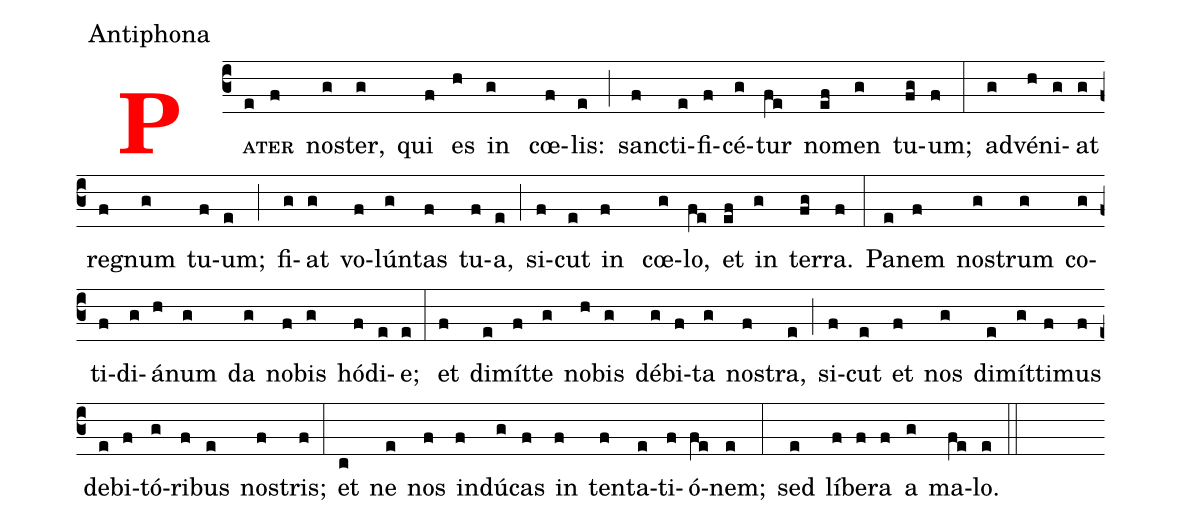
office-part: Antiphona;
%%
<v>\bf\textcolor{red}{P}</v><v>\sc{a}</v>(c3e)<v>\sc{ter}</v>(f) nos(g)ter,(g)
qui(f) es(h) in (g) cœ(f)lis:(e) (;) san(f)cti(e)fi(f)cé(g)tur(fe) no(ef)men(g) tu(fg)um;(f)
(:) ad(g)vé(h)ni(g)at(g) re(f)gnum(g) tu(f)um;(e) (;) fi(g)at(g) vo(f)lún(g)tas(f) tu(f)a,(e) (;)
si(f)cut(e) in (f) cœ(g)lo,(fe) et(ef) in(g) ter(fg)ra.(f) (:)
Pa(e)nem(f) nos(g)trum(g) co(g)ti(f)di(g)á(h)num(g) da(g) no(f)bis(g) hó(f)di(e)e;(e) (:) et(f) di(e)mít(f)te(g) no(h)bis(g) dé(g)bi(f)ta(g) nos(f)tra,(e) (;)
si(f)cut(e) et(f) nos(g) di(e)mít(g)ti(f)mus(f) de(e)bi(f)tó(g)ri(f)bus(e) nos(f)tris;(f) (:)
et(c) ne(e) nos(f) in(f)dú(g)cas(f) in(f) ten(f)ta(e)ti(f)ó(fe)nem;(e) (:) sed(e) lí(f)be(f)ra(f) a(g) ma(fe)lo.(e) (::)
